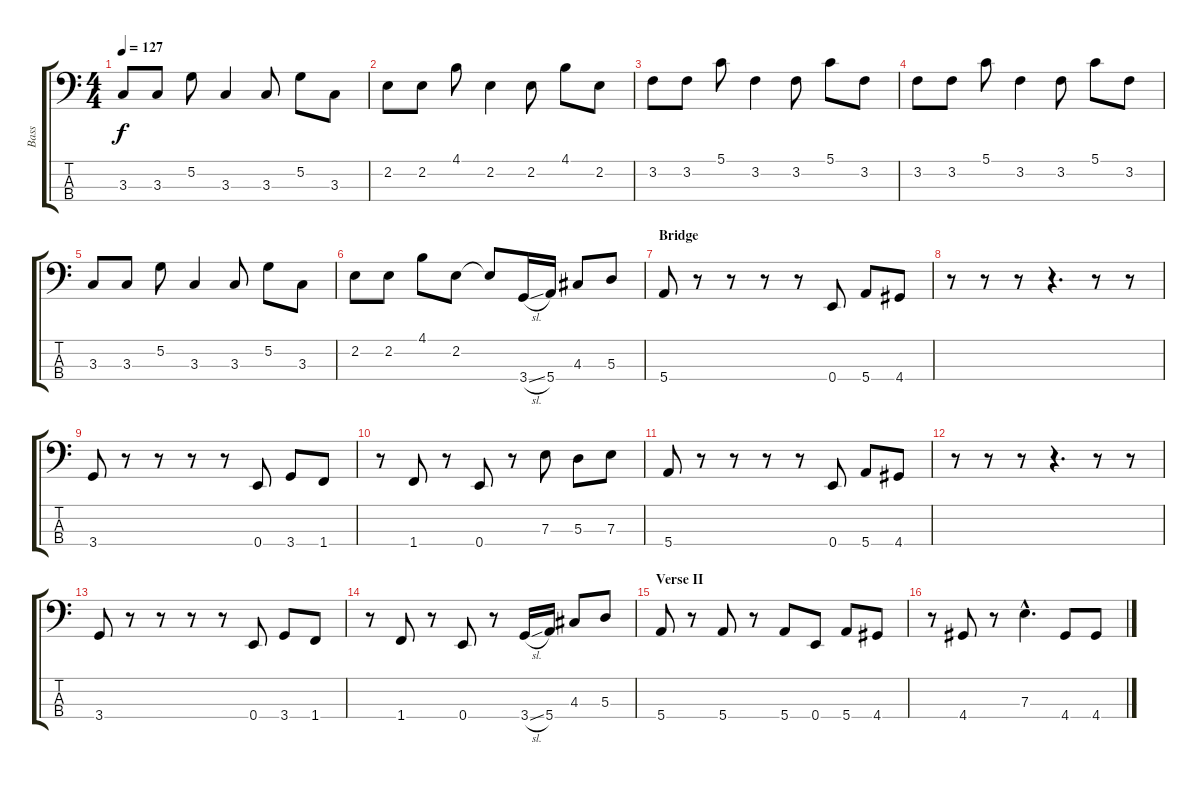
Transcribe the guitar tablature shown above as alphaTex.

\track ("Bass" "Bass") {instrument electricbassfinger}
\staff {score tabs}
\tuning (G2 D2 A1 E1) {hide}
\ts (4 4)
\tempo 127
\clef f4
\ks c
3.3.8{dy f} 3.3.8 5.2.8 3.3.4 3.3.8 5.2.8 3.3.8 |
2.2.8 2.2.8 4.1.8 2.2.4 2.2.8 4.1.8 2.2.8 |
3.2.8 3.2.8 5.1.8 3.2.4 3.2.8 5.1.8 3.2.8 |
3.2.8 3.2.8 5.1.8 3.2.4 3.2.8 5.1.8 3.2.8 |
3.3.8 3.3.8 5.2.8 3.3.4 3.3.8 5.2.8 3.3.8 |
2.2.8 2.2.8 4.1.8 2.2.8 2.2{t}.8 3.4{sl}.16 5.4.16 4.3.8 5.3.8 |
\section ("" "Bridge")
5.4.8 r.8 r.8 r.8 r.8 0.4.8 5.4.8 4.4.8 |
r.8 r.8 r.8 r.4{d} r.8 r.8 |
3.4.8 r.8 r.8 r.8 r.8 0.4.8 3.4.8 1.4.8 |
r.8 1.4.8 r.8 0.4.8 r.8 7.3.8 5.3.8 7.3.8 |
5.4.8 r.8 r.8 r.8 r.8 0.4.8 5.4.8 4.4.8 |
r.8 r.8 r.8 r.4{d} r.8 r.8 |
3.4.8 r.8 r.8 r.8 r.8 0.4.8 3.4.8 1.4.8 |
r.8 1.4.8 r.8 0.4.8 r.8 3.4{sl}.16 5.4.16 4.3.8 5.3.8 |
\section ("" "Verse II")
5.4.8 r.8 5.4.8 r.8 5.4.8 0.4.8 5.4.8 4.4.8 |
r.8 4.4.8 r.8 7.3{hac}.4{d} 4.4.8 4.4.8
